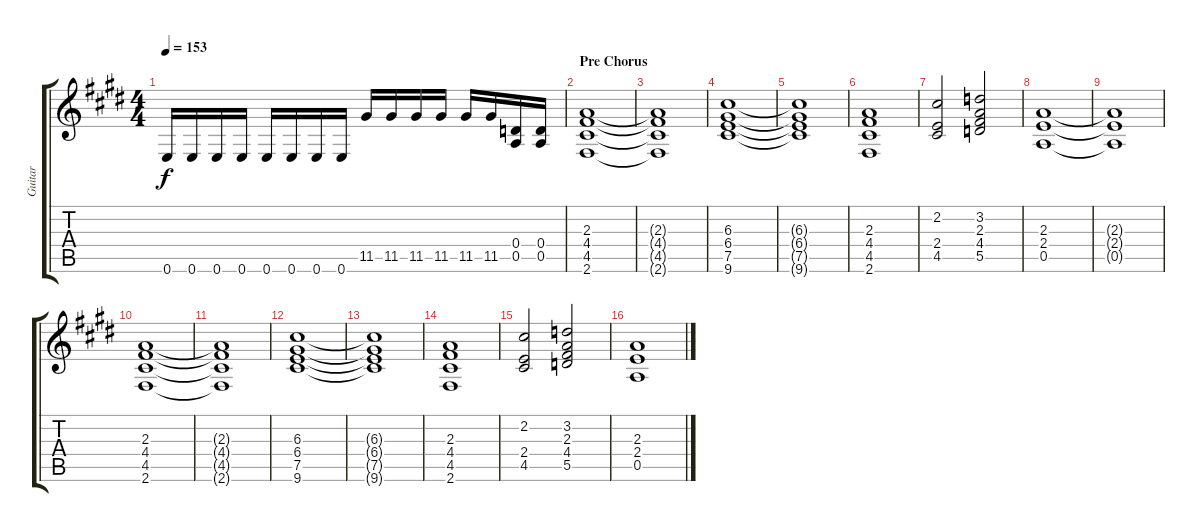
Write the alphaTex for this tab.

\track ("Guitar" "Guitar") {instrument distortionguitar}
\staff {score tabs}
\tuning (E4 B3 G3 D3 A2 E2) {hide}
\ts (4 4)
\tempo 153
\clef g2
\ks e
0.6.16{dy f} 0.6.16 0.6.16 0.6.16 0.6.16 0.6.16 0.6.16 0.6.16 11.5.16 11.5.16 11.5.16 11.5.16 11.5.16 11.5.16 (0.4 0.5).16 (0.4 0.5).16 |
\section ("" "Pre Chorus")
(2.3 4.4 4.5 2.6).1{instrument electricguitarjazz} |
(2.3{t} 4.4{t} 4.5{t} 2.6{t}).1 |
(6.3 6.4 7.5 9.6).1 |
(6.3{t} 6.4{t} 7.5{t} 9.6{t}).1 |
(2.3 4.4 4.5 2.6).1 |
(2.2 2.4 4.5).2 (3.2 2.3 4.4 5.5).2 |
(2.3 2.4 0.5).1 |
(2.3{t} 2.4{t} 0.5{t}).1 |
(2.3 4.4 4.5 2.6).1{instrument electricguitarjazz} |
(2.3{t} 4.4{t} 4.5{t} 2.6{t}).1 |
(6.3 6.4 7.5 9.6).1 |
(6.3{t} 6.4{t} 7.5{t} 9.6{t}).1 |
(2.3 4.4 4.5 2.6).1 |
(2.2 2.4 4.5).2 (3.2 2.3 4.4 5.5).2 |
(2.3 2.4 0.5).1
